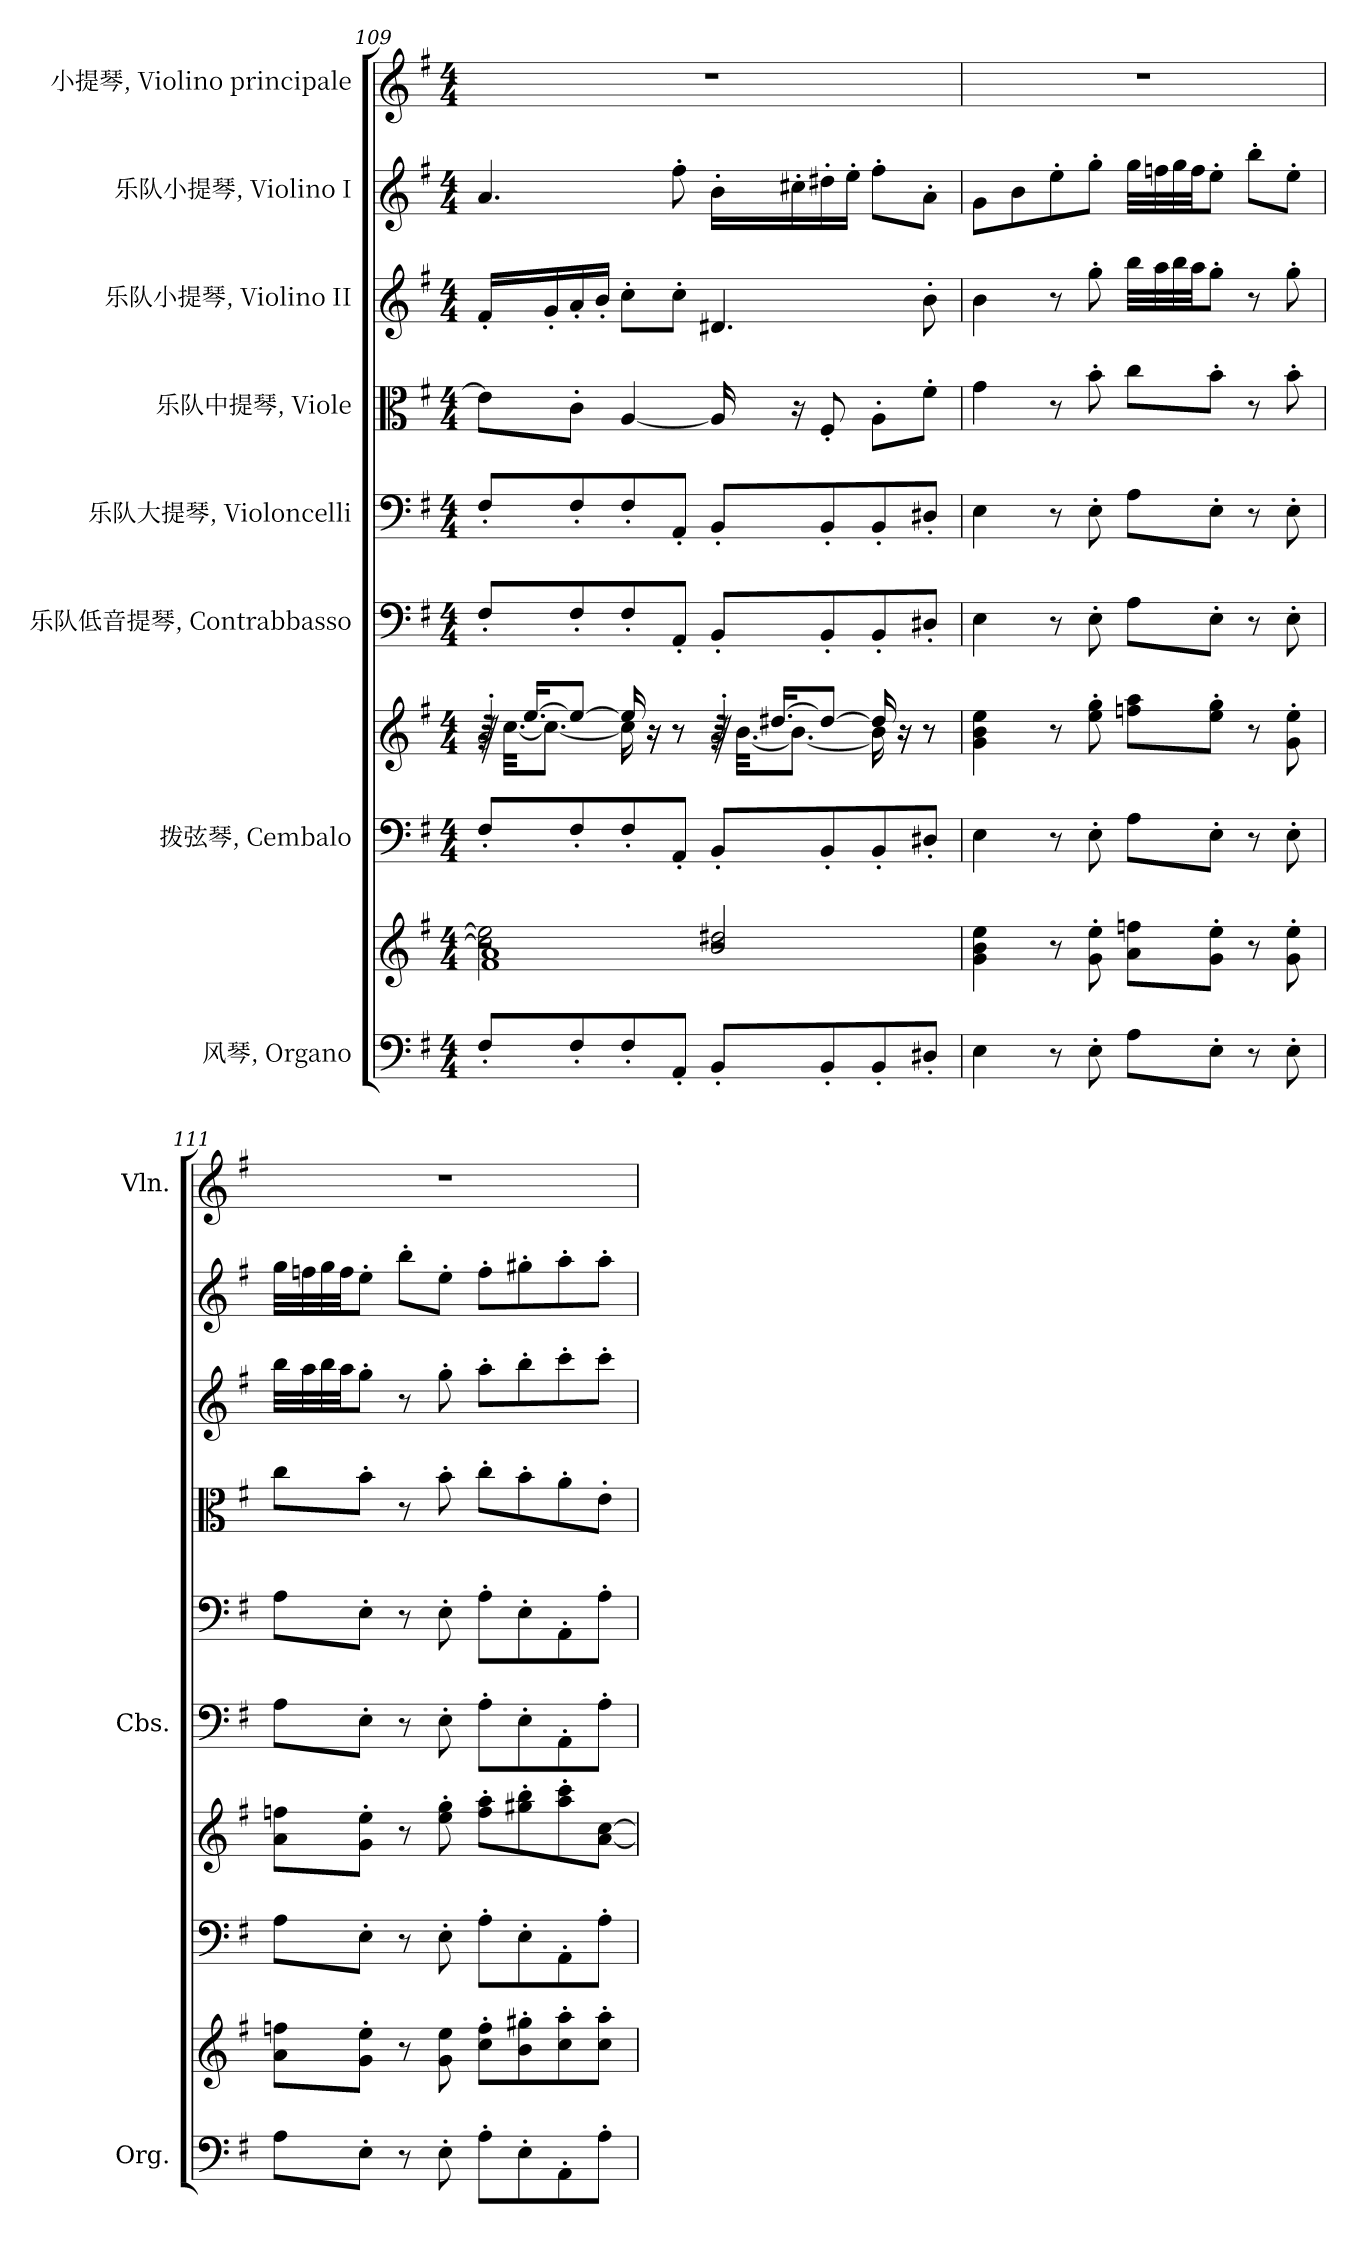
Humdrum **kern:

**kern	**kern	**kern	**kern	**kern	**kern	**kern	**kern	**kern	**kern
*part8	*part8	*part7	*part7	*part6	*part5	*part4	*part3	*part2	*part1
*staff10	*staff9	*staff8	*staff7	*staff6	*staff5	*staff4	*staff3	*staff2	*staff1
*I"风琴, Organo	*	*I"拨弦琴, Cembalo	*	*I"乐队低音提琴, Contrabbasso	*I"乐队大提琴, Violoncelli	*I"乐队中提琴, Viole	*I"乐队小提琴, Violino II	*I"乐队小提琴, Violino I	*I"小提琴, Violino principale
*I'Org.	*	*	*	*I'Cbs.	*	*	*	*	*I'Vln.
!!LO:PB:g=z
*clefF4	*clefG2	*clefF4	*clefG2	*clefF4	*clefF4	*clefC3	*clefG2	*clefG2	*clefG2
*	*	*	*	*ITrd7c12	*	*	*	*	*
*k[f#]	*k[f#]	*k[f#]	*k[f#]	*k[f#]	*k[f#]	*k[f#]	*k[f#]	*k[f#]	*k[f#]
*M4/4	*M4/4	*M4/4	*M4/4	*M4/4	*M4/4	*M4/4	*M4/4	*M4/4	*M4/4
=109	=109	=109	=109	=109	=109	=109	=109	=109	=109
*	*^	*	*^	*	*	*	*	*	*
*	*	*^	*	*	*^	*	*	*	*	*	*
8F#'/L	2r	2cc\] 2ee\]	1f# 1a	8F#'/L	32r	64r	2a'/	8FF#'/L	8F#'/L	8e\L]	16f#'/LL	4.a/	1r
.	.	.	.	.	.	[32.cc\KKL	.	.	.	.	.	.	.
.	.	.	.	.	[16.ee/KL	.	.	.	.	.	.	.	.
.	.	.	.	.	.	8.cc\J_	.	.	.	.	16g'/	.	.
8F#'/	.	.	.	8F#'/	8ee/J_	.	.	8FF#'/	8F#'/	8c'\J	16a'/	.	.
.	.	.	.	.	.	.	.	.	.	.	16b'/JJ	.	.
8F#'/	.	.	.	8F#'/	16ee/]	16cc\]	.	8FF#'/	8F#'/	[4A/	8cc'\L	.	.
.	.	.	.	.	16r	16r	.	.	.	.	.	.	.
8AA'/J	.	.	.	8AA'/J	8r	8r	.	8AAA'/J	8AA'/J	.	8cc'\J	8ff#'\	.
8BB'/L	2b/ 2dd#X/	2r	.	8BB'/L	32r	64r	2a'/	8BBB'/L	8BB'/L	16A/]	4.d#X/	16b'\LL	.
.	.	.	.	.	.	[32.b\KKL	.	.	.	.	.	.	.
.	.	.	.	.	[16.dd#X/KL	.	.	.	.	.	.	.	.
.	.	.	.	.	.	8.b\J_	.	.	.	16r	.	16cc#X'\	.
8BB'/	.	.	.	8BB'/	8dd#/J_	.	.	8BBB'/	8BB'/	8F#'/	.	16dd#X'\	.
.	.	.	.	.	.	.	.	.	.	.	.	16ee'\JJ	.
8BB'/	.	.	.	8BB'/	16dd#/]	16b\]	.	8BBB'/	8BB'/	8A'\L	.	8ff#'\L	.
.	.	.	.	.	16r	16r	.	.	.	.	.	.	.
8D#X'/J	.	.	.	8D#X'/J	8r	8r	.	8DD#X'/J	8D#X'/J	8f#'\J	8b'\	8a'\J	.
*	*v	*v	*v	*	*v	*v	*v	*	*	*	*	*	*
=110	=110	=110	=110	=110	=110	=110	=110	=110	=110
4E\	4g\ 4b\ 4ee\	4E\	4g\ 4b\ 4ee\	4EE\	4E\	4g\	4b\	8g\L	1r
.	.	.	.	.	.	.	.	8b\	.
8r	8r	8r	8r	8r	8r	8r	8r	8ee'\	.
8E'\	8g\' 8ee\'	8E'\	8ee\' 8gg\'	8EE'\	8E'\	8b'\	8gg'\	8gg'\J	.
8A\L	8a\ 8ffn\L	8A\L	8ffn\ 8aa\L	8AA\L	8A\L	8cc\L	32bb\LLL	32gg\LLL	.
.	.	.	.	.	.	.	32aa\	32ffn\	.
.	.	.	.	.	.	.	32bb\	32gg\	.
.	.	.	.	.	.	.	32aa\JJ	32ff\JJ	.
8E'\J	8g\' 8ee\'J	8E'\J	8ee\' 8gg\'J	8EE'\J	8E'\J	8b'\J	8gg'\J	8ee'\J	.
8r	8r	8r	8r	8r	8r	8r	8r	8bb'\L	.
8E'\	8g\' 8ee\'	8E'\	8g\' 8ee\'	8EE'\	8E'\	8b'\	8gg'\	8ee'\J	.
!!LO:PB:g=z
=111	=111	=111	=111	=111	=111	=111	=111	=111	=111
8A\L	8a\ 8ffn\L	8A\L	8a\ 8ffn\L	8AA\L	8A\L	8cc\L	32bb\LLL	32gg\LLL	1r
.	.	.	.	.	.	.	32aa\	32ffn\	.
.	.	.	.	.	.	.	32bb\	32gg\	.
.	.	.	.	.	.	.	32aa\JJ	32ff\JJ	.
8E'\J	8g\' 8ee\'J	8E'\J	8g\' 8ee\'J	8EE'\J	8E'\J	8b'\J	8gg'\J	8ee'\J	.
8r	8r	8r	8r	8r	8r	8r	8r	8bb'\L	.
8E'\	8g\ 8ee\	8E'\	8ee\' 8gg\'	8EE'\	8E'\	8b'\	8gg'\	8ee'\J	.
8A'\L	8cc\' 8ff\'L	8A'\L	8ff\' 8aa\'L	8AA'\L	8A'\L	8cc'\L	8aa'\L	8ff'\L	.
8E'\	8b\' 8gg#X\'	8E'\	8gg#X\' 8bb\'	8EE'\	8E'\	8b'\	8bb'\	8gg#X'\	.
8AA'\	8cc\' 8aa\'	8AA'\	8aa\' 8ccc\'	8AAA'\	8AA'\	8a'\	8ccc'\	8aa'\	.
8A'\J	8cc\' 8aa\'J	8A'\J	[8a\ [8cc\J	8AA'\J	8A'\J	8e'\J	8ccc'\J	8aa'\J	.
=	=	=	=	=	=	=	=	=	=
*-	*-	*-	*-	*-	*-	*-	*-	*-	*-
